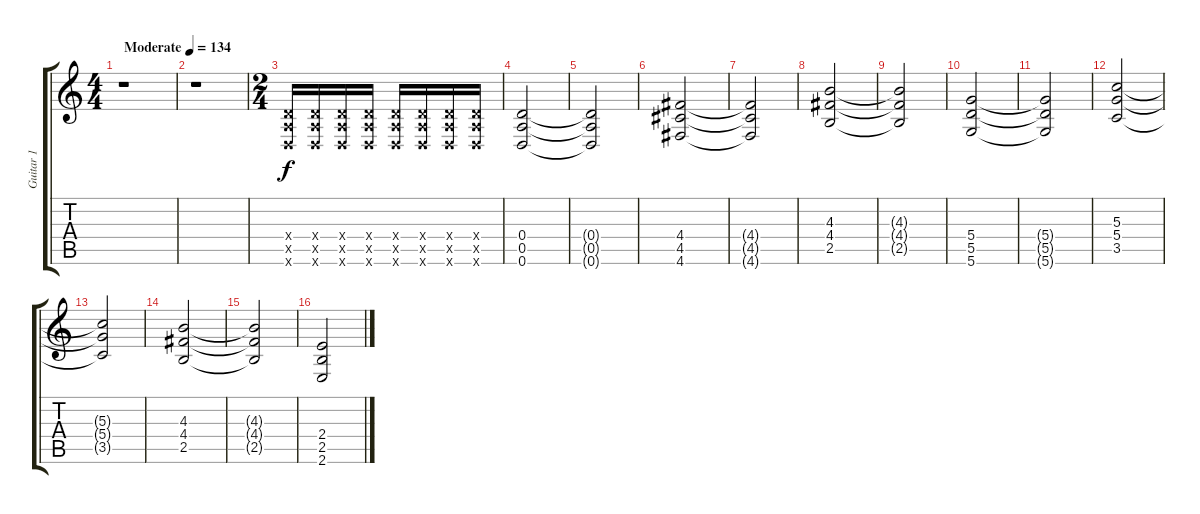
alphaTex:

\track ("Guitar 1" "Guitar 1") {instrument distortionguitar}
\staff {score tabs}
\tuning (E4 B3 G3 D3 A2 D2) {hide}
\ts (4 4)
\tempo (134 "Moderate")
\clef g2
\ks c
r.1{dy f instrument distortionguitar} |
r.1 |
\ts (2 4)
(0.4{x} 0.5{x} 0.6{x}).16 (0.4{x} 0.5{x} 0.6{x}).16 (0.4{x} 0.5{x} 0.6{x}).16 (0.4{x} 0.5{x} 0.6{x}).16 (0.4{x} 0.5{x} 0.6{x}).16 (0.4{x} 0.5{x} 0.6{x}).16 (0.4{x} 0.5{x} 0.6{x}).16 (0.4{x} 0.5{x} 0.6{x}).16 |
(0.4 0.5 0.6).2 |
(0.4{t} 0.5{t} 0.6{t}).2 |
(4.4 4.5 4.6).2 |
(4.4{t} 4.5{t} 4.6{t}).2 |
(4.3 4.4 2.5).2 |
(4.3{t} 4.4{t} 2.5{t}).2 |
(5.4 5.5 5.6).2 |
(5.4{t} 5.5{t} 5.6{t}).2 |
(5.3 5.4 3.5).2 |
(5.3{t} 5.4{t} 3.5{t}).2 |
(4.3 4.4 2.5).2 |
(4.3{t} 4.4{t} 2.5{t}).2 |
(2.4 2.5 2.6).2
